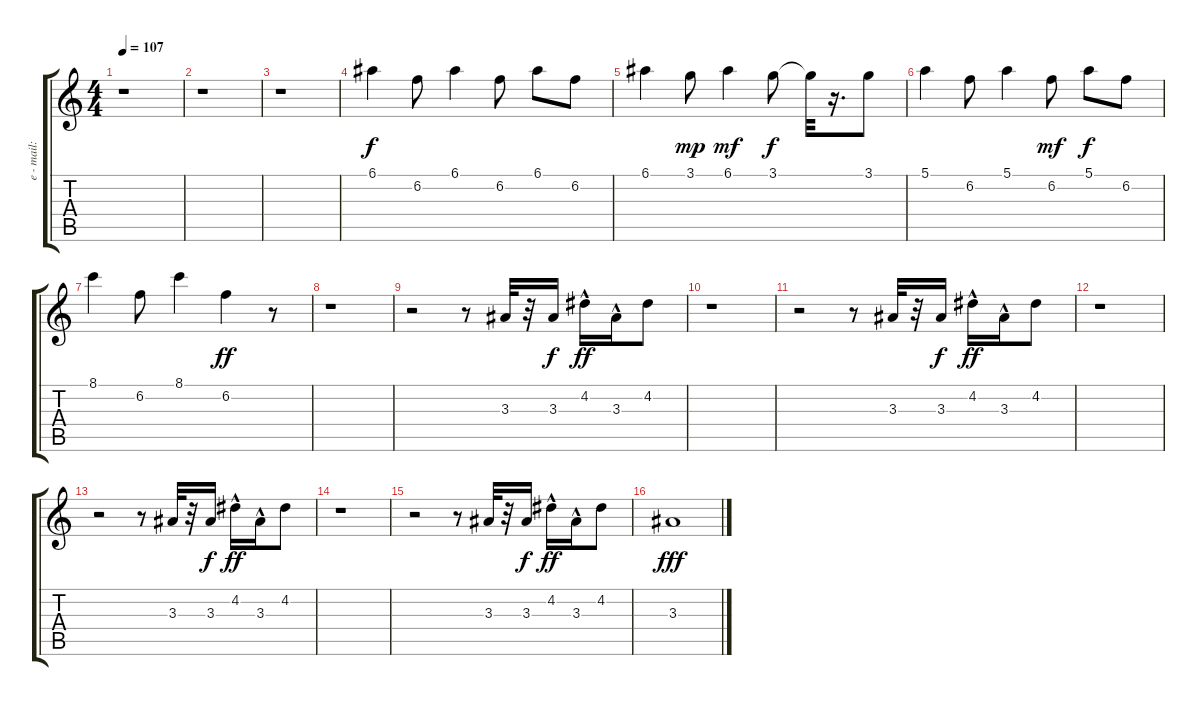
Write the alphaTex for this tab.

\track ("e - mail:" "e - mail:") {instrument distortionguitar}
\staff {score tabs}
\tuning (E4 B3 G3 D3 A2 E2) {hide}
\ts (4 4)
\tempo 107
\clef g2
\ks c
r.1{dy ff} |
r.1 |
r.1 |
6.1.4{dy f} 6.2.8 6.1.4 6.2.8 6.1.8 6.2.8 |
6.1.4 3.1.8{dy mp} 6.1.4{dy mf} 3.1.8{dy f} 3.1{t}.32 r.16{d} 3.1.8 |
5.1.4 6.2.8 5.1.4 6.2.8{dy mf} 5.1.8{dy f} 6.2.8 |
8.1.4 6.2.8 8.1.4 6.2.4{dy ff} r.8 |
r.1 |
r.2 r.8 3.3.32 r.32 3.3.16{dy f} 4.2{hac}.16{dy ff} 3.3{hac}.16 4.2.8 |
r.1 |
r.2 r.8 3.3.32 r.32 3.3.16{dy f} 4.2{hac}.16{dy ff} 3.3{hac}.16 4.2.8 |
r.1 |
r.2 r.8 3.3.32 r.32 3.3.16{dy f} 4.2{hac}.16{dy ff} 3.3{hac}.16 4.2.8 |
r.1 |
r.2 r.8 3.3.32 r.32 3.3.16{dy f} 4.2{hac}.16{dy ff} 3.3{hac}.16 4.2.8 |
3.3.1{dy fff}
